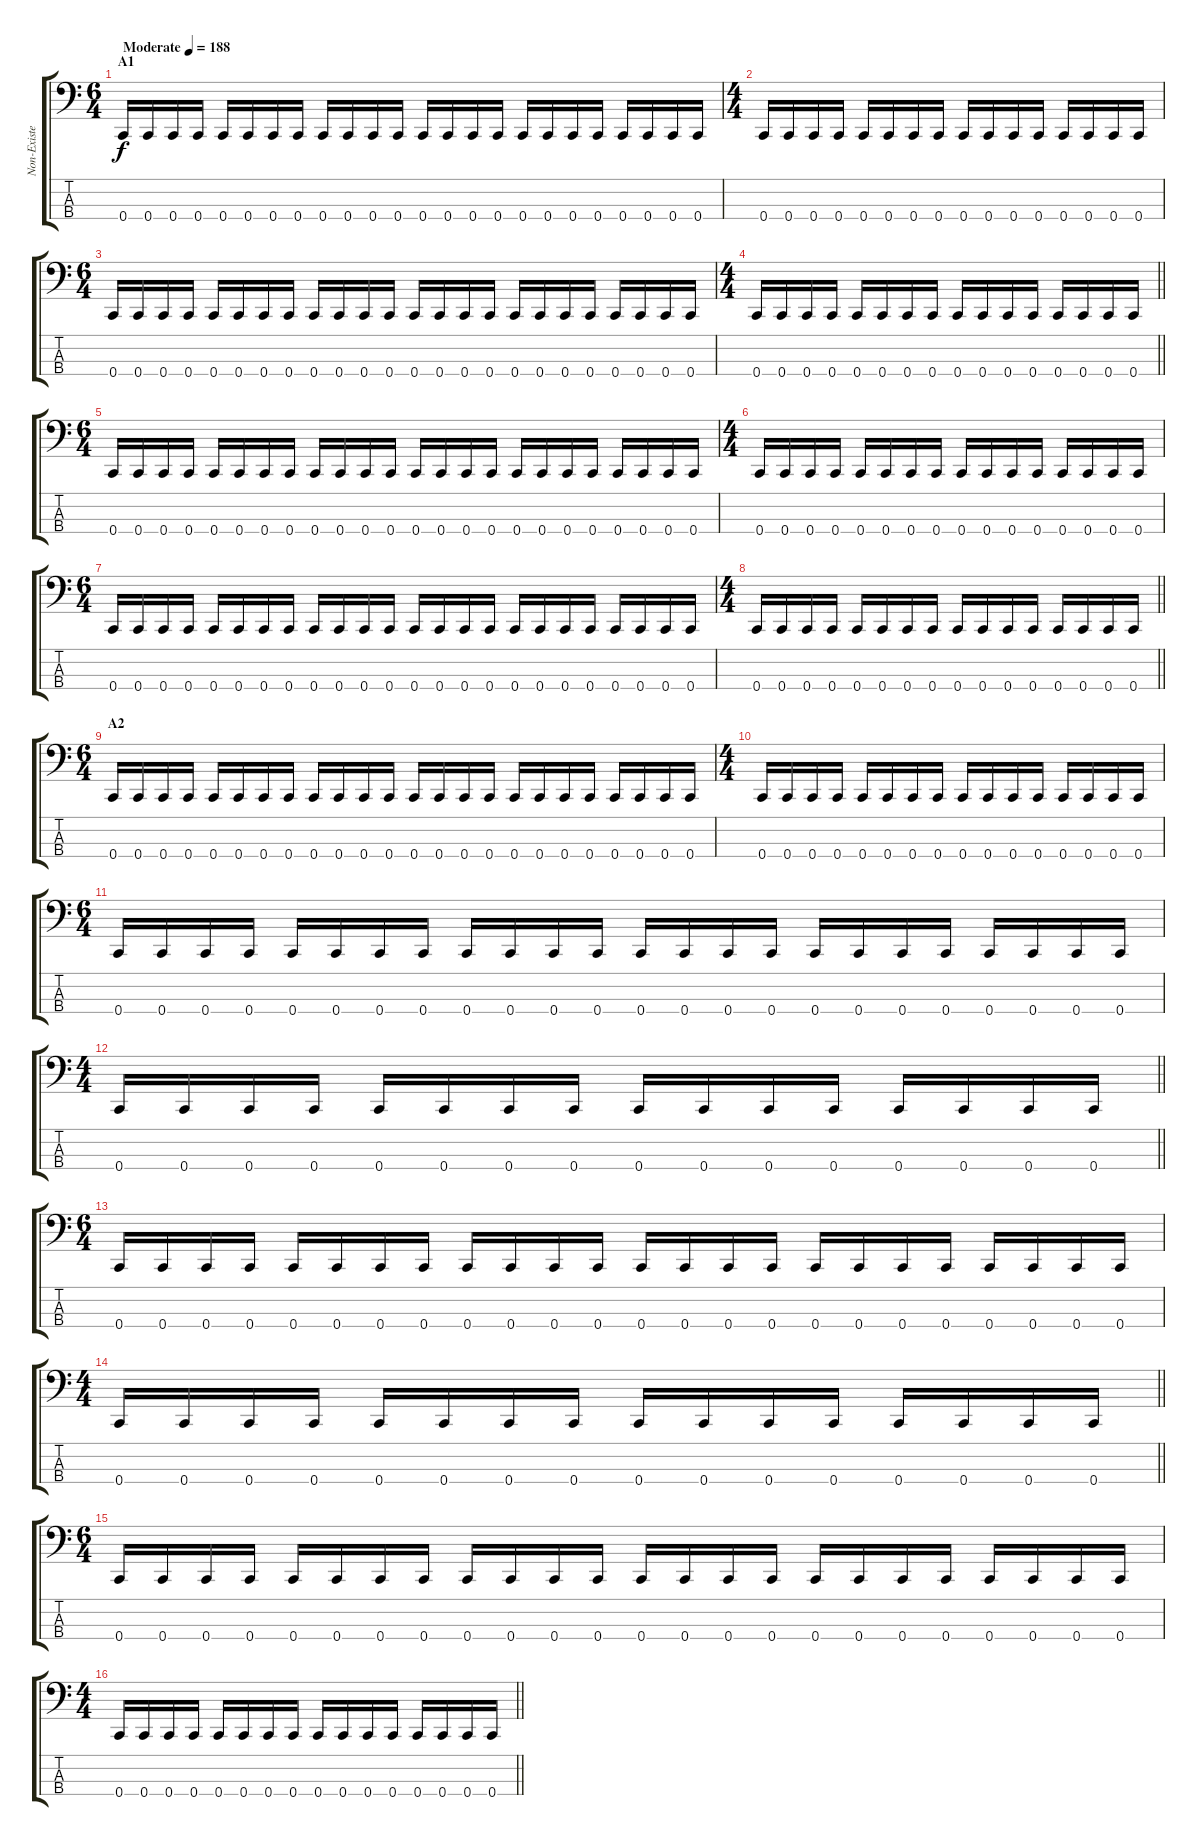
\track ("Non-Existent Bass" "Non-Existe") {instrument electricbassfinger}
\staff {score tabs}
\tuning (Eb2 Bb1 F1 C1) {hide}
\ts (6 4)
\section ("" "A1")
\tempo (188 "Moderate")
\clef f4
\ks c
0.4.16{dy f instrument electricbassfinger} 0.4.16 0.4.16 0.4.16 0.4.16 0.4.16 0.4.16 0.4.16 0.4.16 0.4.16 0.4.16 0.4.16 0.4.16 0.4.16 0.4.16 0.4.16 0.4.16 0.4.16 0.4.16 0.4.16 0.4.16 0.4.16 0.4.16 0.4.16 |
\ts (4 4)
0.4.16 0.4.16 0.4.16 0.4.16 0.4.16 0.4.16 0.4.16 0.4.16 0.4.16 0.4.16 0.4.16 0.4.16 0.4.16 0.4.16 0.4.16 0.4.16 |
\ts (6 4)
0.4.16 0.4.16 0.4.16 0.4.16 0.4.16 0.4.16 0.4.16 0.4.16 0.4.16 0.4.16 0.4.16 0.4.16 0.4.16 0.4.16 0.4.16 0.4.16 0.4.16 0.4.16 0.4.16 0.4.16 0.4.16 0.4.16 0.4.16 0.4.16 |
\ts (4 4)
\barLineRight lightlight
0.4.16 0.4.16 0.4.16 0.4.16 0.4.16 0.4.16 0.4.16 0.4.16 0.4.16 0.4.16 0.4.16 0.4.16 0.4.16 0.4.16 0.4.16 0.4.16 |
\ts (6 4)
\section ("" "")
0.4.16 0.4.16 0.4.16 0.4.16 0.4.16 0.4.16 0.4.16 0.4.16 0.4.16 0.4.16 0.4.16 0.4.16 0.4.16 0.4.16 0.4.16 0.4.16 0.4.16 0.4.16 0.4.16 0.4.16 0.4.16 0.4.16 0.4.16 0.4.16 |
\ts (4 4)
0.4.16 0.4.16 0.4.16 0.4.16 0.4.16 0.4.16 0.4.16 0.4.16 0.4.16 0.4.16 0.4.16 0.4.16 0.4.16 0.4.16 0.4.16 0.4.16 |
\ts (6 4)
0.4.16 0.4.16 0.4.16 0.4.16 0.4.16 0.4.16 0.4.16 0.4.16 0.4.16 0.4.16 0.4.16 0.4.16 0.4.16 0.4.16 0.4.16 0.4.16 0.4.16 0.4.16 0.4.16 0.4.16 0.4.16 0.4.16 0.4.16 0.4.16 |
\ts (4 4)
\barLineRight lightlight
0.4.16 0.4.16 0.4.16 0.4.16 0.4.16 0.4.16 0.4.16 0.4.16 0.4.16 0.4.16 0.4.16 0.4.16 0.4.16 0.4.16 0.4.16 0.4.16 |
\ts (6 4)
\section ("" "A2")
0.4.16 0.4.16 0.4.16 0.4.16 0.4.16 0.4.16 0.4.16 0.4.16 0.4.16 0.4.16 0.4.16 0.4.16 0.4.16 0.4.16 0.4.16 0.4.16 0.4.16 0.4.16 0.4.16 0.4.16 0.4.16 0.4.16 0.4.16 0.4.16 |
\ts (4 4)
0.4.16 0.4.16 0.4.16 0.4.16 0.4.16 0.4.16 0.4.16 0.4.16 0.4.16 0.4.16 0.4.16 0.4.16 0.4.16 0.4.16 0.4.16 0.4.16 |
\ts (6 4)
0.4.16 0.4.16 0.4.16 0.4.16 0.4.16 0.4.16 0.4.16 0.4.16 0.4.16 0.4.16 0.4.16 0.4.16 0.4.16 0.4.16 0.4.16 0.4.16 0.4.16 0.4.16 0.4.16 0.4.16 0.4.16 0.4.16 0.4.16 0.4.16 |
\ts (4 4)
\barLineRight lightlight
0.4.16 0.4.16 0.4.16 0.4.16 0.4.16 0.4.16 0.4.16 0.4.16 0.4.16 0.4.16 0.4.16 0.4.16 0.4.16 0.4.16 0.4.16 0.4.16 |
\ts (6 4)
\section ("" "")
0.4.16 0.4.16 0.4.16 0.4.16 0.4.16 0.4.16 0.4.16 0.4.16 0.4.16 0.4.16 0.4.16 0.4.16 0.4.16 0.4.16 0.4.16 0.4.16 0.4.16 0.4.16 0.4.16 0.4.16 0.4.16 0.4.16 0.4.16 0.4.16 |
\ts (4 4)
\barLineRight lightlight
0.4.16 0.4.16 0.4.16 0.4.16 0.4.16 0.4.16 0.4.16 0.4.16 0.4.16 0.4.16 0.4.16 0.4.16 0.4.16 0.4.16 0.4.16 0.4.16 |
\ts (6 4)
0.4.16 0.4.16 0.4.16 0.4.16 0.4.16 0.4.16 0.4.16 0.4.16 0.4.16 0.4.16 0.4.16 0.4.16 0.4.16 0.4.16 0.4.16 0.4.16 0.4.16 0.4.16 0.4.16 0.4.16 0.4.16 0.4.16 0.4.16 0.4.16 |
\ts (4 4)
\barLineRight lightlight
0.4.16 0.4.16 0.4.16 0.4.16 0.4.16 0.4.16 0.4.16 0.4.16 0.4.16 0.4.16 0.4.16 0.4.16 0.4.16 0.4.16 0.4.16 0.4.16
